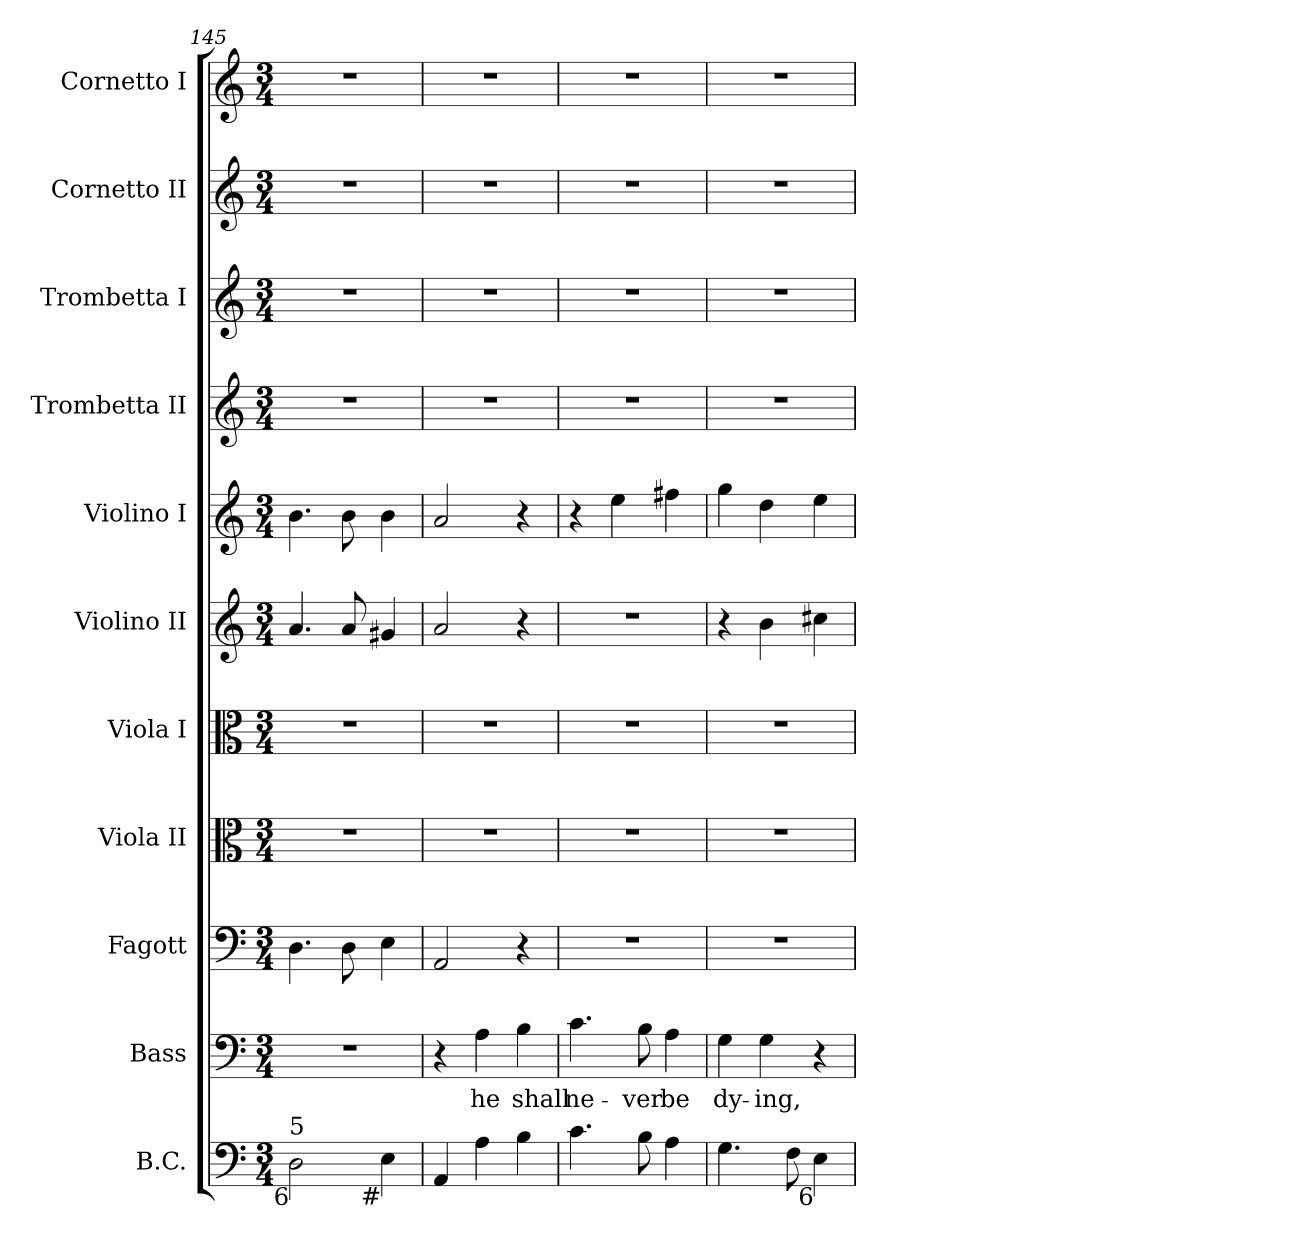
**kern	**kern	**text	**kern	**kern	**kern	**kern	**kern	**kern	**kern	**kern	**kern
*part11	*part10	*part10	*part9	*part8	*part7	*part6	*part5	*part4	*part3	*part2	*part1
*staff11	*staff10	*staff10	*staff9	*staff8	*staff7	*staff6	*staff5	*staff4	*staff3	*staff2	*staff1
*I"B.C.	*I"Bass	*	*I"Fagott	*I"Viola II	*I"Viola I	*I"Violino II	*I"Violino I	*I"Trombetta II	*I"Trombetta I	*I"Cornetto II	*I"Cornetto I
*	*I'B.	*	*I'Fg.	*I'Vla.	*I'Vla.	*	*	*	*	*	*
*clefF4	*clefF4	*	*clefF4	*clefC3	*clefC3	*clefG2	*clefG2	*clefG2	*clefG2	*clefG2	*clefG2
*k[]	*k[]	*	*k[]	*k[]	*k[]	*k[]	*k[]	*k[]	*k[]	*k[]	*k[]
*C:	*C:	*	*C:	*C:	*C:	*C:	*C:	*C:	*C:	*C:	*C:
*M3/4	*M3/4	*	*M3/4	*M3/4	*M3/4	*M3/4	*M3/4	*M3/4	*M3/4	*M3/4	*M3/4
=145	=145	=145	=145	=145	=145	=145	=145	=145	=145	=145	=145
!LO:TX:b:rj:t=6	!	!	!	!	!	!	!	!	!	!	!
!LO:TX:t=5	!	!	!	!	!	!	!	!	!	!	!
!	!LO:N:vis=1	!	!	!LO:N:vis=1	!LO:N:vis=1	!	!	!LO:N:vis=1	!LO:N:vis=1	!LO:N:vis=1	!LO:N:vis=1
2Di\	2.r	.	4.Di\	2.r	2.r	4.ai/	4.bi\	2.r	2.r	2.r	2.r
.	.	.	8Di\	.	.	8ai/	8bi\	.	.	.	.
!LO:TX:b:rj:t=#	!	!	!	!	!	!	!	!	!	!	!
4Ei\	.	.	4Ei\	.	.	4g#Xi/	4bi\	.	.	.	.
=146	=146	=146	=146	=146	=146	=146	=146	=146	=146	=146	=146
!	!	!	!	!LO:N:vis=1	!LO:N:vis=1	!	!	!LO:N:vis=1	!LO:N:vis=1	!LO:N:vis=1	!LO:N:vis=1
4AAi/	4r	.	2AAi/	2.r	2.r	2ai/	2ai/	2.r	2.r	2.r	2.r
!	!	!LO:LY:b:color=#000000	!	!	!	!	!	!	!	!	!
4Ai\	4Ai\	he	.	.	.	.	.	.	.	.	.
!	!	!LO:LY:b:color=#000000	!	!	!	!	!	!	!	!	!
4Bi\	4Bi\	shall	4r	.	.	4r	4r	.	.	.	.
=147	=147	=147	=147	=147	=147	=147	=147	=147	=147	=147	=147
!	!	!LO:LY:b:color=#000000	!LO:N:vis=1	!LO:N:vis=1	!LO:N:vis=1	!LO:N:vis=1	!	!LO:N:vis=1	!LO:N:vis=1	!LO:N:vis=1	!LO:N:vis=1
4.ci\	4.ci\	ne-	2.r	2.r	2.r	2.r	4r	2.r	2.r	2.r	2.r
.	.	.	.	.	.	.	4eei\	.	.	.	.
!	!	!LO:LY:b:color=#000000	!	!	!	!	!	!	!	!	!
8Bi\	8Bi\	-ver	.	.	.	.	.	.	.	.	.
!	!	!LO:LY:b:color=#000000	!	!	!	!	!	!	!	!	!
4Ai\	4Ai\	be	.	.	.	.	4ff#Xi\	.	.	.	.
=148	=148	=148	=148	=148	=148	=148	=148	=148	=148	=148	=148
!	!	!LO:LY:b:color=#000000	!LO:N:vis=1	!LO:N:vis=1	!LO:N:vis=1	!	!	!LO:N:vis=1	!LO:N:vis=1	!LO:N:vis=1	!LO:N:vis=1
4.Gi\	4Gi\	dy-	2.r	2.r	2.r	4r	4ggi\	2.r	2.r	2.r	2.r
!	!	!LO:LY:b:color=#000000	!	!	!	!	!	!	!	!	!
.	4Gi\	-ing,	.	.	.	4bi\	4ddi\	.	.	.	.
8Fi\	.	.	.	.	.	.	.	.	.	.	.
!LO:TX:b:rj:t=6	!	!	!	!	!	!	!	!	!	!	!
4Ei\	4r	.	.	.	.	4cc#Xi\	4eei\	.	.	.	.
=	=	=	=	=	=	=	=	=	=	=	=
*-	*-	*-	*-	*-	*-	*-	*-	*-	*-	*-	*-
